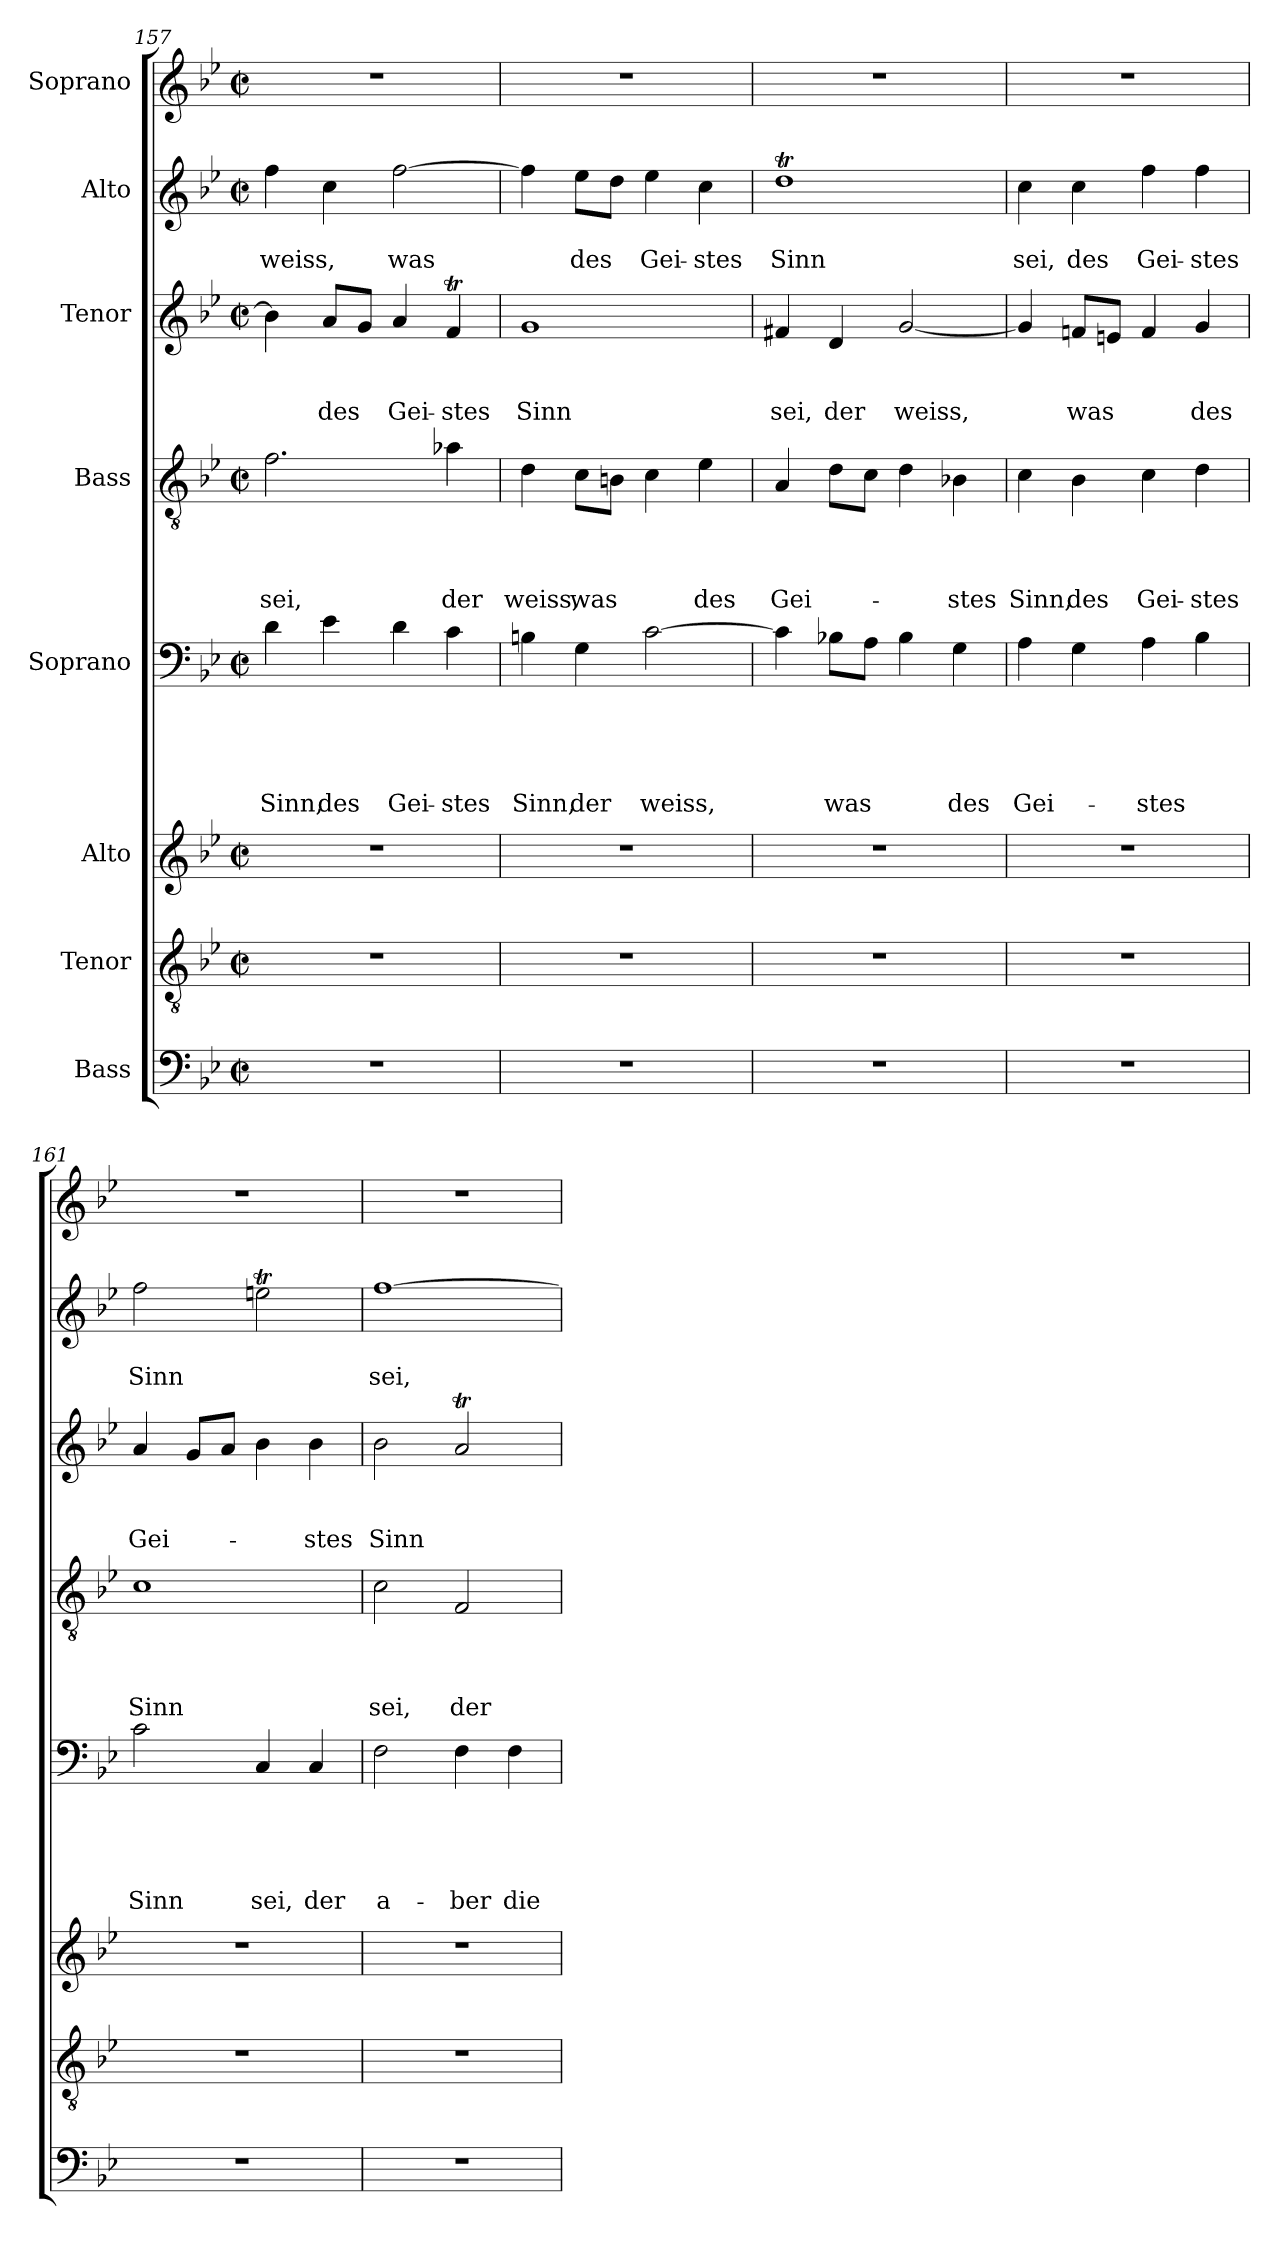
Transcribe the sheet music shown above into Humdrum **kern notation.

**kern	**kern	**kern	**kern	**text	**text	**text	**text	**text	**kern	**text	**text	**text	**text	**kern	**text	**text	**text	**kern	**text	**text	**kern
*part8	*part7	*part6	*part5	*part5	*part5	*part5	*part5	*part5	*part4	*part4	*part4	*part4	*part4	*part3	*part3	*part3	*part3	*part2	*part2	*part2	*part1
*staff8	*staff7	*staff6	*staff5	*staff5	*staff5	*staff5	*staff5	*staff5	*staff4	*staff4	*staff4	*staff4	*staff4	*staff3	*staff3	*staff3	*staff3	*staff2	*staff2	*staff2	*staff1
*I"Bass	*I"Tenor	*I"Alto	*I"Soprano	*	*	*	*	*	*I"Bass	*	*	*	*	*I"Tenor	*	*	*	*I"Alto	*	*	*I"Soprano
*clefF4	*clefGv2	*clefG2	*clefF4	*	*	*	*	*	*clefGv2	*	*	*	*	*clefG2	*	*	*	*clefG2	*	*	*clefG2
*k[b-e-]	*k[b-e-]	*k[b-e-]	*k[b-e-]	*	*	*	*	*	*k[b-e-]	*	*	*	*	*k[b-e-]	*	*	*	*k[b-e-]	*	*	*k[b-e-]
*B-:	*B-:	*B-:	*B-:	*	*	*	*	*	*B-:	*	*	*	*	*B-:	*	*	*	*B-:	*	*	*B-:
*M2/2	*M2/2	*M2/2	*M2/2	*	*	*	*	*	*M2/2	*	*	*	*	*M2/2	*	*	*	*M2/2	*	*	*M2/2
*met(c|)	*met(c|)	*met(c|)	*met(c|)	*	*	*	*	*	*met(c|)	*	*	*	*	*met(c|)	*	*	*	*met(c|)	*	*	*met(c|)
=157	=157	=157	=157	=157	=157	=157	=157	=157	=157	=157	=157	=157	=157	=157	=157	=157	=157	=157	=157	=157	=157
!	!	!	!	!	!	!	!	!LO:LY:b	!	!	!	!	!LO:LY:b	!	!	!	!	!	!	!LO:LY:b	!
1r	1r	1r	4d\	.	.	.	.	Sinn,	2.f\	.	.	.	sei,	4b-\]	.	.	.	4ff\	.	weiss,	1r
!	!	!	!	!	!	!	!	!LO:LY:b	!	!	!	!	!	!	!	!	!LO:LY:b	!	!	!	!
.	.	.	4e-\	.	.	.	.	des	.	.	.	.	.	8a/L	.	.	des	4cc\	.	.	.
.	.	.	.	.	.	.	.	.	.	.	.	.	.	8g/J	.	.	.	.	.	.	.
!	!	!	!	!	!	!	!	!LO:LY:b	!	!	!	!	!	!	!	!	!LO:LY:b	!	!	!LO:LY:b	!
.	.	.	4d\	.	.	.	.	Gei-	.	.	.	.	.	4a/	.	.	Gei-	[>2ff\	.	was	.
!	!	!	!	!	!	!	!	!LO:LY:b:rj	!	!	!	!	!LO:LY:b	!	!	!	!LO:LY:b:rj	!	!	!	!
.	.	.	4c\	.	.	.	.	-stes	4a-X\	.	.	.	der	4fT/	.	.	-stes	.	.	.	.
=158	=158	=158	=158	=158	=158	=158	=158	=158	=158	=158	=158	=158	=158	=158	=158	=158	=158	=158	=158	=158	=158
!	!	!	!	!	!	!	!	!LO:LY:b	!	!	!	!	!LO:LY:b	!	!	!	!LO:LY:b	!	!	!	!
1r	1r	1r	4Bn\	.	.	.	.	Sinn,	4d\	.	.	.	weiss,	1g	.	.	Sinn	4ff\]	.	.	1r
!	!	!	!	!	!	!	!	!LO:LY:b	!	!	!	!	!LO:LY:b	!	!	!	!	!	!	!LO:LY:b	!
.	.	.	4G\	.	.	.	.	der	8c\L	.	.	.	was	.	.	.	.	8ee-\L	.	des	.
.	.	.	.	.	.	.	.	.	8Bn\J	.	.	.	.	.	.	.	.	8dd\J	.	.	.
!	!	!	!	!	!	!	!	!LO:LY:b	!	!	!	!	!	!	!	!	!	!	!	!LO:LY:b	!
.	.	.	[>2c\	.	.	.	.	weiss,	4c\	.	.	.	.	.	.	.	.	4ee-\	.	Gei-	.
!	!	!	!	!	!	!	!	!	!	!	!	!	!LO:LY:b	!	!	!	!	!	!	!LO:LY:b:rj	!
.	.	.	.	.	.	.	.	.	4e-\	.	.	.	des	.	.	.	.	4cc\	.	-stes	.
=159	=159	=159	=159	=159	=159	=159	=159	=159	=159	=159	=159	=159	=159	=159	=159	=159	=159	=159	=159	=159	=159
!	!	!	!	!	!	!	!	!	!	!	!	!	!LO:LY:b	!	!	!	!LO:LY:b	!	!	!LO:LY:b	!
1r	1r	1r	4c\]	.	.	.	.	.	4A/	.	.	.	Gei-	4f#X/	.	.	sei,	1ddt	.	Sinn	1r
!	!	!	!	!	!	!	!	!LO:LY:b	!	!	!	!	!	!	!	!	!LO:LY:b	!	!	!	!
.	.	.	8B-X\L	.	.	.	.	was	8d\L	.	.	.	.	4d/	.	.	der	.	.	.	.
.	.	.	8A\J	.	.	.	.	.	8c\J	.	.	.	.	.	.	.	.	.	.	.	.
!	!	!	!	!	!	!	!	!	!	!	!	!	!	!	!	!	!LO:LY:b	!	!	!	!
.	.	.	4B-\	.	.	.	.	.	4d\	.	.	.	.	[<2g/	.	.	weiss,	.	.	.	.
!	!	!	!	!	!	!	!	!LO:LY:b	!	!	!	!	!LO:LY:b	!	!	!	!	!	!	!	!
.	.	.	4G\	.	.	.	.	des	4B-X\	.	.	.	-stes	.	.	.	.	.	.	.	.
=160	=160	=160	=160	=160	=160	=160	=160	=160	=160	=160	=160	=160	=160	=160	=160	=160	=160	=160	=160	=160	=160
!	!	!	!	!	!	!	!	!LO:LY:b	!	!	!	!	!LO:LY:b	!	!	!	!	!	!	!LO:LY:b	!
1r	1r	1r	4A\	.	.	.	.	Gei-	4c\	.	.	.	Sinn,	4g/]	.	.	.	4cc\	.	sei,	1r
!	!	!	!	!	!	!	!	!	!	!	!	!	!LO:LY:b	!	!	!	!LO:LY:b	!	!	!LO:LY:b	!
.	.	.	4G\	.	.	.	.	.	4B-\	.	.	.	des	8fn/L	.	.	was	4cc\	.	des	.
.	.	.	.	.	.	.	.	.	.	.	.	.	.	8en/J	.	.	.	.	.	.	.
!	!	!	!	!	!	!	!	!LO:LY:b	!	!	!	!	!LO:LY:b	!	!	!	!	!	!	!LO:LY:b	!
.	.	.	4A\	.	.	.	.	-stes	4c\	.	.	.	Gei-	4f/	.	.	.	4ff\	.	Gei-	.
!	!	!	!	!	!	!	!	!	!	!	!	!	!LO:LY:b:rj	!	!	!	!LO:LY:b	!	!	!LO:LY:b:rj	!
.	.	.	4B-\	.	.	.	.	.	4d\	.	.	.	-stes	4g/	.	.	des	4ff\	.	-stes	.
=161	=161	=161	=161	=161	=161	=161	=161	=161	=161	=161	=161	=161	=161	=161	=161	=161	=161	=161	=161	=161	=161
!	!	!	!	!	!	!	!	!LO:LY:b	!	!	!	!	!LO:LY:b	!	!	!	!LO:LY:b	!	!	!LO:LY:b	!
1r	1r	1r	2c\	.	.	.	.	Sinn	1c	.	.	.	Sinn	4a/	.	.	Gei-	2ff\	.	Sinn	1r
.	.	.	.	.	.	.	.	.	.	.	.	.	.	8g/L	.	.	.	.	.	.	.
.	.	.	.	.	.	.	.	.	.	.	.	.	.	8a/J	.	.	.	.	.	.	.
!	!	!	!	!	!	!	!	!LO:LY:b	!	!	!	!	!	!	!	!	!	!	!	!	!
.	.	.	4C/	.	.	.	.	sei,	.	.	.	.	.	4b-\	.	.	.	2eent\	.	.	.
!	!	!	!	!	!	!	!	!LO:LY:b	!	!	!	!	!	!	!	!	!LO:LY:b	!	!	!	!
.	.	.	4C/	.	.	.	.	der	.	.	.	.	.	4b-\	.	.	-stes	.	.	.	.
!!LO:LB:g=z
=162	=162	=162	=162	=162	=162	=162	=162	=162	=162	=162	=162	=162	=162	=162	=162	=162	=162	=162	=162	=162	=162
!	!	!	!	!	!	!	!	!LO:LY:b	!	!	!	!	!LO:LY:b	!	!	!	!LO:LY:b	!	!	!LO:LY:b	!
1r	1r	1r	2F\	.	.	.	.	a-	2c\	.	.	.	sei,	2b-\	.	.	Sinn	[>1ff	.	sei,	1r
!	!	!	!	!	!	!	!	!LO:LY:b	!	!	!	!	!LO:LY:b	!	!	!	!	!	!	!	!
.	.	.	4F\	.	.	.	.	-ber	2F/	.	.	.	der	2at/	.	.	.	.	.	.	.
!	!	!	!	!	!	!	!	!LO:LY:b	!	!	!	!	!	!	!	!	!	!	!	!	!
.	.	.	4F\	.	.	.	.	die	.	.	.	.	.	.	.	.	.	.	.	.	.
=	=	=	=	=	=	=	=	=	=	=	=	=	=	=	=	=	=	=	=	=	=
*-	*-	*-	*-	*-	*-	*-	*-	*-	*-	*-	*-	*-	*-	*-	*-	*-	*-	*-	*-	*-	*-
